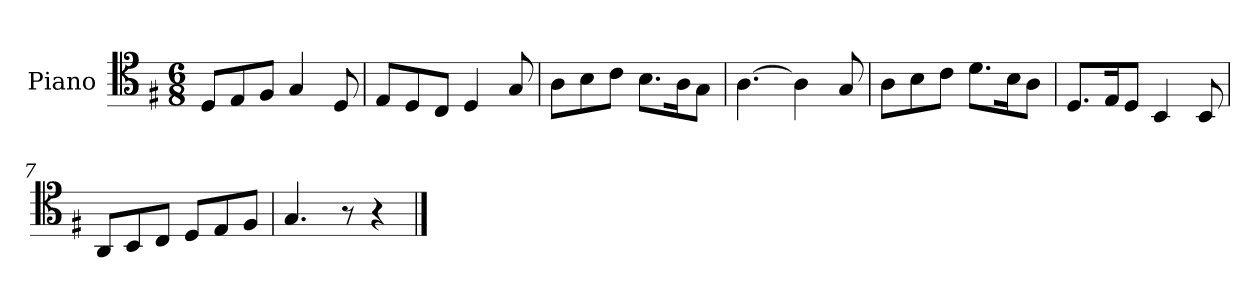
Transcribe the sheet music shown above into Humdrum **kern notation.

**kern
*part1
*staff1
*I"Piano
*I'Pno
*clefC4
*k[f#]
*M6/8
=1
8D/L
8E/
8F#/J
4G/
8D/
=2
8E/L
8D/
8C/J
4D/
8G/
=3
8A\L
8B\
8c\J
8.B\L
16A\K
8G\J
=4
[4.A\
4A\]
8G/
=5
8A\L
8B\
8c\J
8.d\L
16B\K
8A\J
=6
8.D/L
16E/K
8D/J
4BB/
8BB/
=7
8AA/L
8BB/
8C/J
8D/L
8E/
8F#/J
=8
4.G/
8r
4r
==
*-
